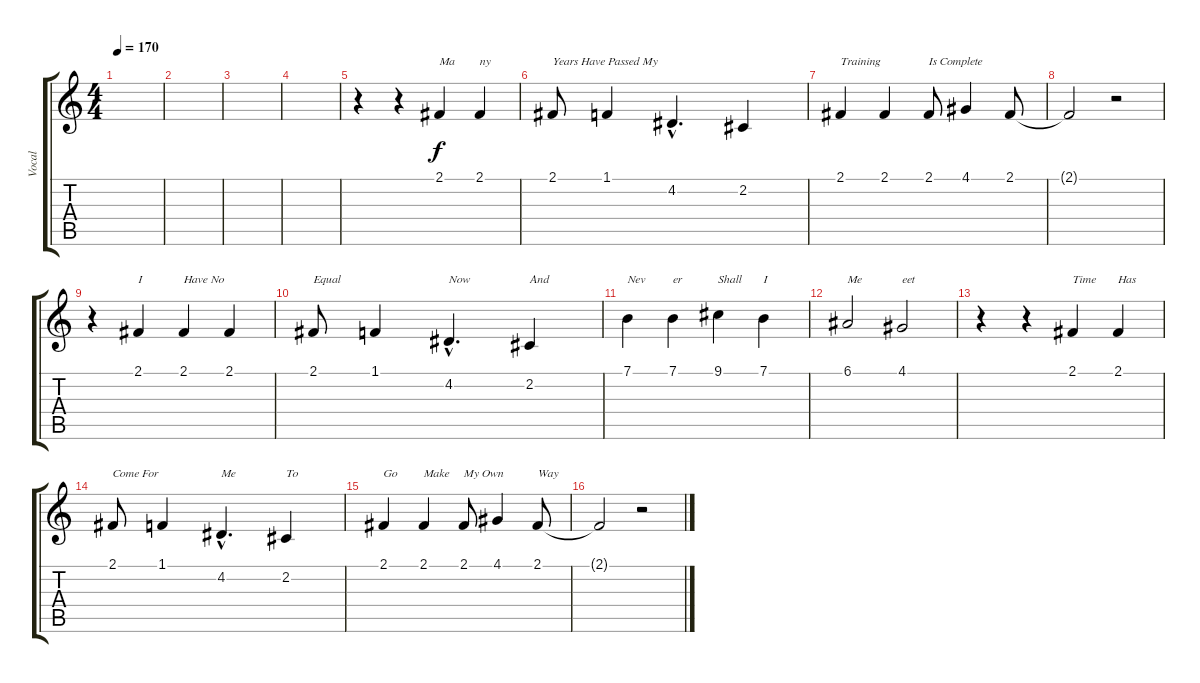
\track ("Vocal" "Vocal") {instrument frenchhorn}
\staff {score tabs}
\tuning (E4 B3 G3 D3 A2 E2) {hide}
\ts (4 4)
\tempo 170
\clef g2
\ks c
|
|
|
|
r.4 r.4 2.1.4{txt "Ma"} 2.1.4{txt "ny"} |
2.1.8{txt "Years Have Passed My"} 1.1.4 4.2{hac}.4{d} 2.2.4 |
2.1.4{txt "Training"} 2.1.4 2.1.8{txt "Is Complete"} 4.1.4 2.1.8 |
2.1{t}.2 r.2 |
r.4 2.1.4{txt "I"} 2.1.4{txt "Have No"} 2.1.4 |
2.1.8{txt "Equal"} 1.1.4 4.2{hac}.4{d txt "Now"} 2.2.4{txt "And"} |
7.1.4{txt "Nev"} 7.1.4{txt "er"} 9.1.4{txt "Shall"} 7.1.4{txt "I"} |
6.1.2{txt "Me"} 4.1.2{txt "eet"} |
r.4 r.4 2.1.4{txt "Time"} 2.1.4{txt "Has"} |
2.1.8{txt "Come For"} 1.1.4 4.2{hac}.4{d txt "Me"} 2.2.4{txt "To"} |
2.1.4{txt "Go"} 2.1.4{txt "Make"} 2.1.8{txt "My Own"} 4.1.4 2.1.8{txt "Way"} |
2.1{t}.2 r.2
